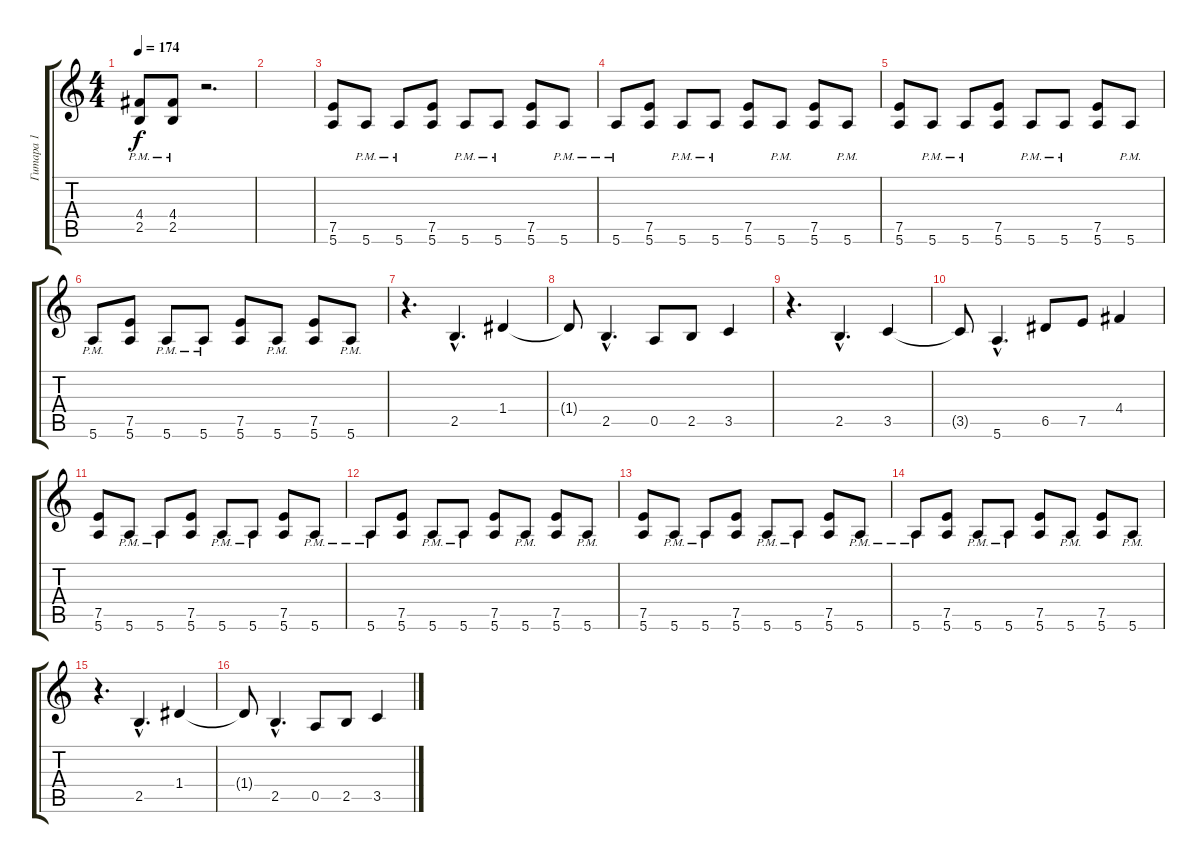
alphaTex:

\track ("Гитара 1" "Гитара 1") {instrument distortionguitar}
\staff {score tabs}
\tuning (E4 B3 G3 D3 A2 E2) {hide}
\ts (4 4)
\tempo 174
\clef g2
\ks c
(4.4{pm} 2.5{pm}).8{dy f} (4.4{pm} 2.5{pm}).8 r.2{d} |
|
(7.5 5.6).8{volume 10} 5.6{pm}.8 5.6{pm}.8 (7.5 5.6).8 5.6{pm}.8 5.6{pm}.8 (7.5 5.6).8 5.6{pm}.8 |
5.6{pm}.8 (7.5 5.6).8 5.6{pm}.8 5.6{pm}.8 (7.5 5.6).8 5.6{pm}.8 (7.5 5.6).8 5.6{pm}.8 |
(7.5 5.6).8 5.6{pm}.8 5.6{pm}.8 (7.5 5.6).8 5.6{pm}.8 5.6{pm}.8 (7.5 5.6).8 5.6{pm}.8 |
5.6{pm}.8 (7.5 5.6).8 5.6{pm}.8 5.6{pm}.8 (7.5 5.6).8 5.6{pm}.8 (7.5 5.6).8 5.6{pm}.8 |
r.4{d volume 12 balance 4} 2.5{hac}.4{d} 1.4.4 |
1.4{t}.8 2.5{hac}.4{d} 0.5.8 2.5.8 3.5.4 |
r.4{d} 2.5{hac}.4{d} 3.5.4 |
3.5{t}.8 5.6{hac}.4{d} 6.5.8 7.5.8 4.4.4 |
(7.5 5.6).8{volume 10 balance 8} 5.6{pm}.8 5.6{pm}.8 (7.5 5.6).8 5.6{pm}.8 5.6{pm}.8 (7.5 5.6).8 5.6{pm}.8 |
5.6{pm}.8 (7.5 5.6).8 5.6{pm}.8 5.6{pm}.8 (7.5 5.6).8 5.6{pm}.8 (7.5 5.6).8 5.6{pm}.8 |
(7.5 5.6).8 5.6{pm}.8 5.6{pm}.8 (7.5 5.6).8 5.6{pm}.8 5.6{pm}.8 (7.5 5.6).8 5.6{pm}.8 |
5.6{pm}.8 (7.5 5.6).8 5.6{pm}.8 5.6{pm}.8 (7.5 5.6).8 5.6{pm}.8 (7.5 5.6).8 5.6{pm}.8 |
r.4{d volume 13 balance 4} 2.5{hac}.4{d} 1.4.4 |
1.4{t}.8 2.5{hac}.4{d} 0.5.8 2.5.8 3.5.4
